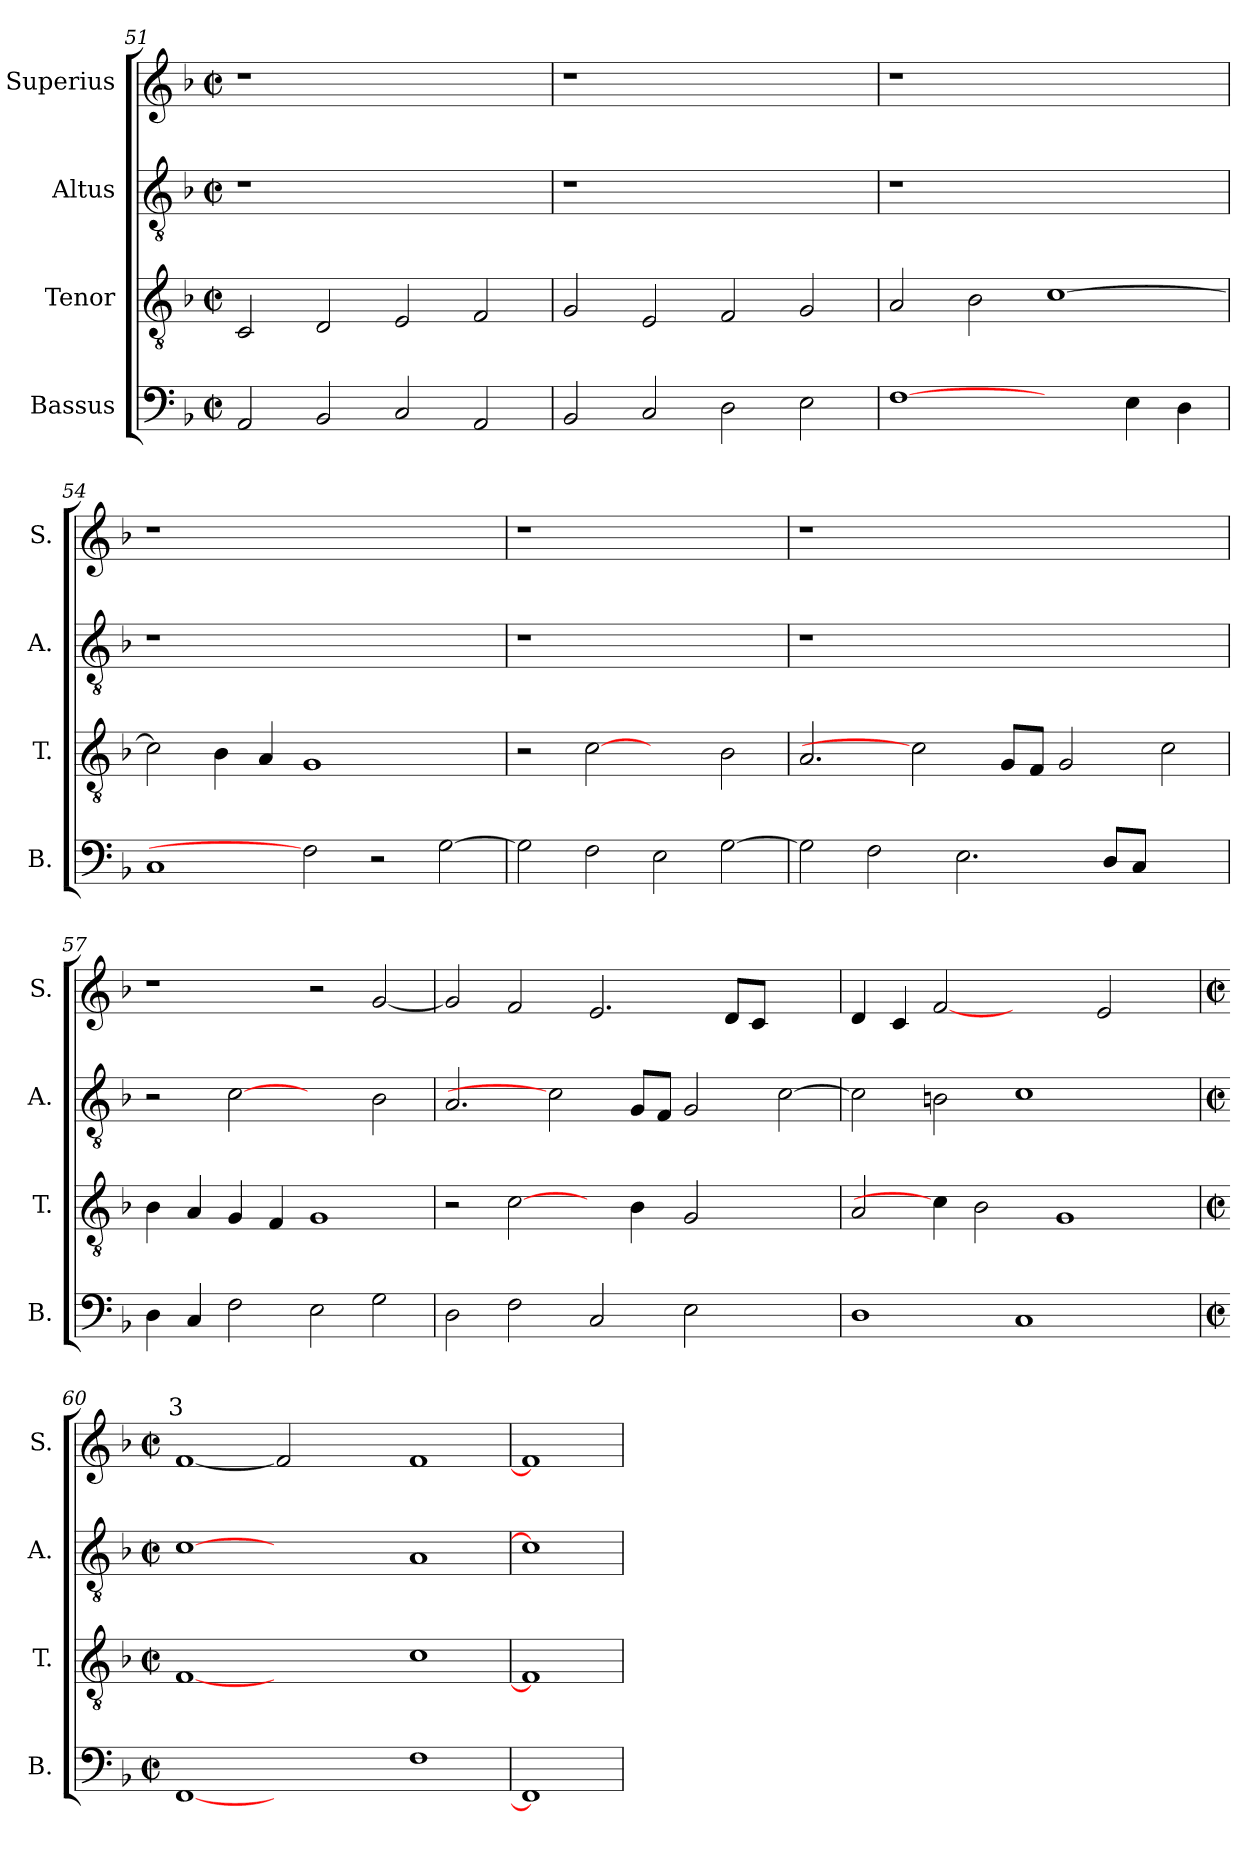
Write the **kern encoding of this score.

**kern	**kern	**kern	**kern
*part4	*part3	*part2	*part1
*staff4	*staff3	*staff2	*staff1
*I"Bassus	*I"Tenor	*I"Altus	*I"Superius
*I'B.	*I'T.	*I'A.	*I'S.
*clefF4	*clefGv2	*clefGv2	*clefG2
*	*ITrd7c12	*ITrd7c12	*
*k[b-]	*k[b-]	*k[b-]	*k[b-]
*F:	*F:	*F:	*F:
*M2/2	*M2/2	*M2/2	*M2/2
*met(c|)	*met(c|)	*met(c|)	*met(c|)
=51	=51	=51	=51
!	!	!LO:N:vis=1	!LO:N:vis=1
2AAi/	2CCi/	1r	1r
2BB-i/	2DDi/	.	.
2Ci/	2EEi/	1ryy	1ryy
2AAi/	2FFi/	.	.
=52	=52	=52	=52
!	!	!LO:N:vis=1	!LO:N:vis=1
2BB-i/	2GGi/	1r	1r
2Ci/	2EEi/	.	.
2Di\	2FFi/	1ryy	1ryy
2Ei\	2GGi/	.	.
!!LO:LB:g=z
=53	=53	=53	=53
!	!	!LO:N:vis=1	!LO:N:vis=1
[1Fi	2AAi/	1r	1r
.	2BB-i\	.	.
2ryy	[>1Ci	1ryy	1ryy
4Ei\	.	.	.
4Di\	.	.	.
=54	=54	=54	=54
!	!	!LO:N:vis=1	!LO:N:vis=1
1Ci	2Ci\]	1r	1r
.	4BB-i\	.	.
.	4AAi/	.	.
2Fi]	1GGi	1.ryy	1.ryy
2r	.	.	.
[>2Gi\	2ryy	.	.
=55	=55	=55	=55
!	!	!LO:N:vis=1	!LO:N:vis=1
2Gi\]	2r	1r	1r
2Fi\	[2Ci	.	.
2Ei\	2ryy	1ryy	1ryy
[>2Gi\	2BB-i\	.	.
=56	=56	=56	=56
!	!	!LO:N:vis=1	!LO:N:vis=1
2Gi\]	2.AAi/	1r	1r
2Fi\	.	.	.
.	2Ci]	.	.
2.Ei\	.	1.ryy	1.ryy
.	8GGi/L	.	.
.	8FFi/J	.	.
.	2GGi/	.	.
8Di/L	.	.	.
8Ci/J	.	.	.
2ryy	2Ci\	.	.
!!LO:LB:g=z
=57	=57	=57	=57
4Di\	4BB-i\	2r	1r
4Ci/	4AAi/	.	.
2Fi\	4GGi/	[2Ci	.
.	4FFi/	.	.
2Ei\	1GGi	2ryy	2r
2Gi\	.	2BB-i\	[<2gi/
=58	=58	=58	=58
2Di\	2r	2.AAi/	2gi/]
2Fi\	[2Ci\	.	2fi/
.	.	2Ci]	.
2Ci/	4ryy	.	2.ei/
.	4BB-i\	8GGi/L	.
.	.	8FFi/J	.
2Ei\	2GGi/	2GGi/	.
.	.	.	8di/L
.	.	.	8ci/J
2ryy	2ryy	[>2Ci\	2ryy
=59	=59	=59	=59
1Di	2AAi/	2Ci\]	4di/
.	.	.	4ci/
.	4Ci\]	2BBni\	[2fi
.	2BB-i\	.	.
1Ci	.	1Ci	2ryy
.	1GGi	.	.
.	.	.	2ei/
4ryy	.	4ryy	4ryy
=60	=60	=60	=60
*M2/2	*M2/2	*M2/2	*M2/2
*met(c|)	*met(c|)	*met(c|)	*met(c|)
!	!	!	!LO:TX:cj:t=3
[1FFi	[1FFi	[1Ci	[1fi
1ryy	1ryy	1ryy	2fi]
.	.	.	2ryy
1Fi	1Ci	1AAi	1fi
=61	=61	=61	=61
1FFi]	1FFi]	1Ci]	1fi]
=	=	=	=
*-	*-	*-	*-
